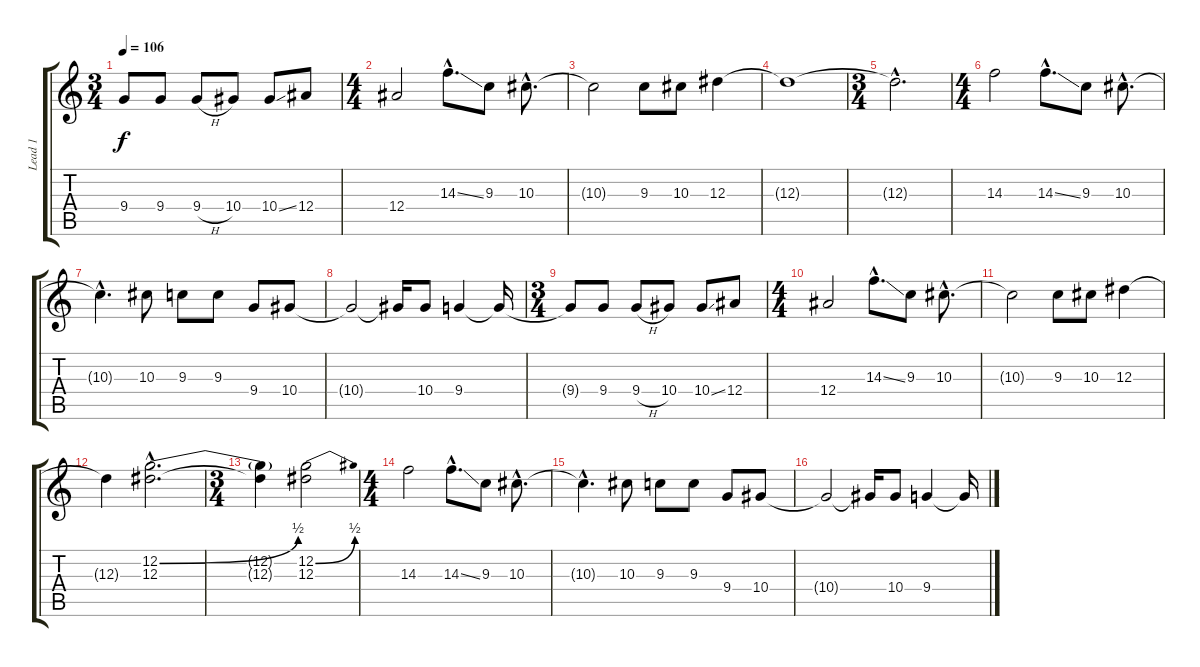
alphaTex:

\track ("Lead 1" "Lead 1") {instrument distortionguitar}
\staff {score tabs}
\tuning (C4 G3 Eb3 Bb2 F2 C2) {hide}
\ts (3 4)
\tempo 106
\clef g2
\ks c
9.4{t}.8{dy f} 9.4.8 9.4{h}.8 10.4.8 10.4{ss}.8 12.4.8 |
\ts (4 4)
12.4.2 14.3{ss hac}.8{d} 9.3.8 10.3{hac}.8{d} |
10.3{t}.2 9.3.8 10.3.8 12.3.4 |
12.3{t}.1 |
\ts (3 4)
12.3{hac t}.2{d} |
\ts (4 4)
14.3.2 14.3{ss hac}.8{d} 9.3.8 10.3{hac}.8{d} |
10.3{hac t}.4{d} 10.3.8 9.3.8 9.3.8 9.4.8 10.4.8 |
10.4{t}.2 10.4{t}.16 10.4.8 9.4.4 9.4{t}.16 |
\ts (3 4)
9.4{t}.8 9.4.8 9.4{h}.8 10.4.8 10.4{ss}.8 12.4.8 |
\ts (4 4)
12.4.2 14.3{ss hac}.8{d} 9.3.8 10.3{hac}.8{d} |
10.3{t}.2 9.3.8 10.3.8 12.3.4 |
12.3{t}.4 (12.2{be (bend 0 0 60 2) hac} 12.3{hac}).2{d} |
\ts (3 4)
(12.2{t} 12.3{t}).4 (12.2{be (bend 0 0 60 2)} 12.3).2 |
\ts (4 4)
14.3.2 14.3{ss hac}.8{d} 9.3.8 10.3{hac}.8{d} |
10.3{hac t}.4{d} 10.3.8 9.3.8 9.3.8 9.4.8 10.4.8 |
10.4{t}.2 10.4{t}.16 10.4.8 9.4.4 9.4{t}.16
